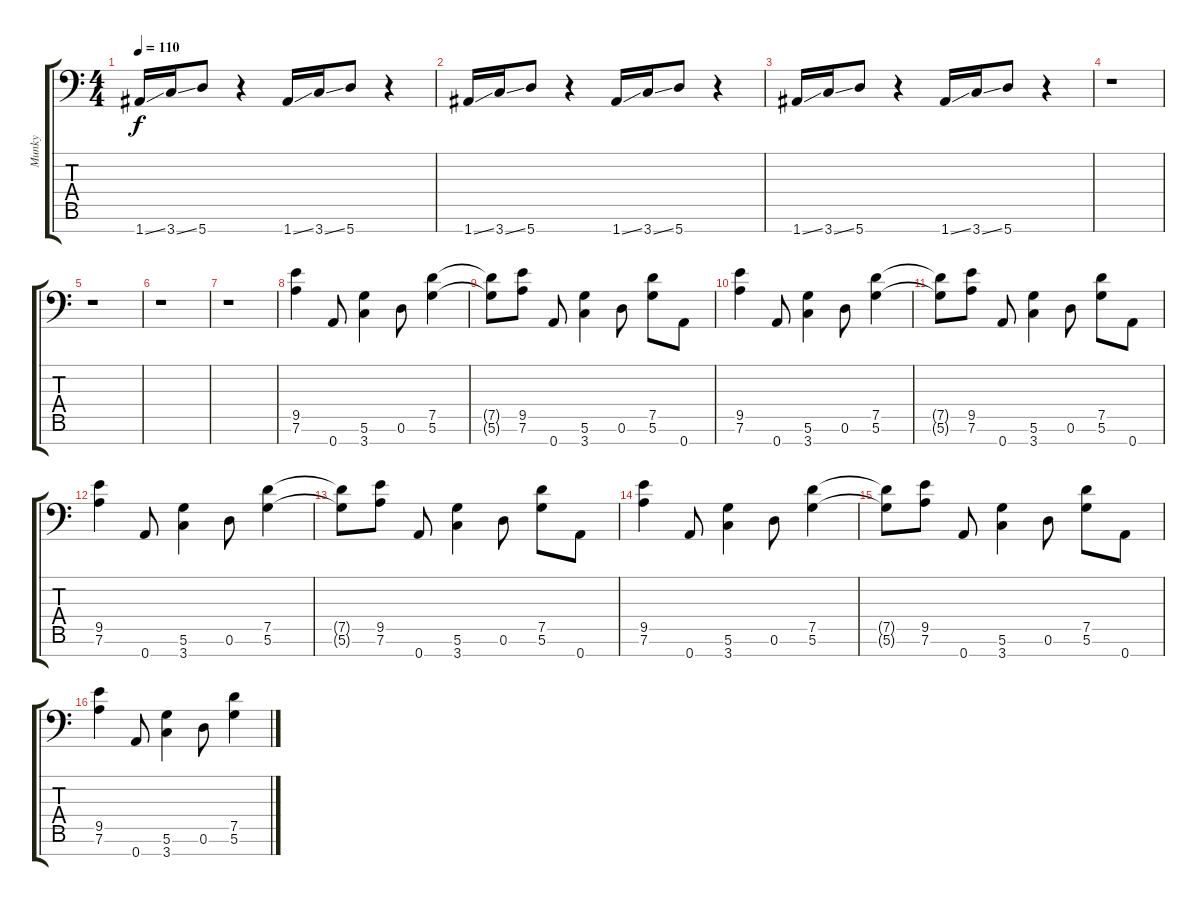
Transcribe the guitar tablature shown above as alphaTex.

\track ("Munky" "Munky") {instrument distortionguitar}
\staff {score tabs}
\tuning (D4 A3 F3 C3 G2 D2 A1) {hide}
\ts (4 4)
\tempo 110
\clef f4
\ks c
1.7{ss}.16{dy f} 3.7{ss}.16 5.7.8 r.4 1.7{ss}.16 3.7{ss}.16 5.7.8 r.4 |
1.7{ss}.16 3.7{ss}.16 5.7.8 r.4 1.7{ss}.16 3.7{ss}.16 5.7.8 r.4 |
1.7{ss}.16 3.7{ss}.16 5.7.8 r.4 1.7{ss}.16 3.7{ss}.16 5.7.8 r.4 |
r.1 |
r.1 |
r.1 |
r.1 |
(9.5 7.6).4{volume 16 balance 8} 0.7.8 (5.6 3.7).4 0.6.8 (7.5 5.6).4 |
(7.5{t} 5.6{t}).8 (9.5 7.6).8 0.7.8 (5.6 3.7).4 0.6.8 (7.5 5.6).8 0.7.8 |
(9.5 7.6).4 0.7.8 (5.6 3.7).4 0.6.8 (7.5 5.6).4 |
(7.5{t} 5.6{t}).8 (9.5 7.6).8 0.7.8 (5.6 3.7).4 0.6.8 (7.5 5.6).8 0.7.8 |
(9.5 7.6).4 0.7.8 (5.6 3.7).4 0.6.8 (7.5 5.6).4 |
(7.5{t} 5.6{t}).8 (9.5 7.6).8 0.7.8 (5.6 3.7).4 0.6.8 (7.5 5.6).8 0.7.8 |
(9.5 7.6).4 0.7.8 (5.6 3.7).4 0.6.8 (7.5 5.6).4 |
(7.5{t} 5.6{t}).8 (9.5 7.6).8 0.7.8 (5.6 3.7).4 0.6.8 (7.5 5.6).8 0.7.8 |
(9.5 7.6).4 0.7.8 (5.6 3.7).4 0.6.8 (7.5 5.6).4
